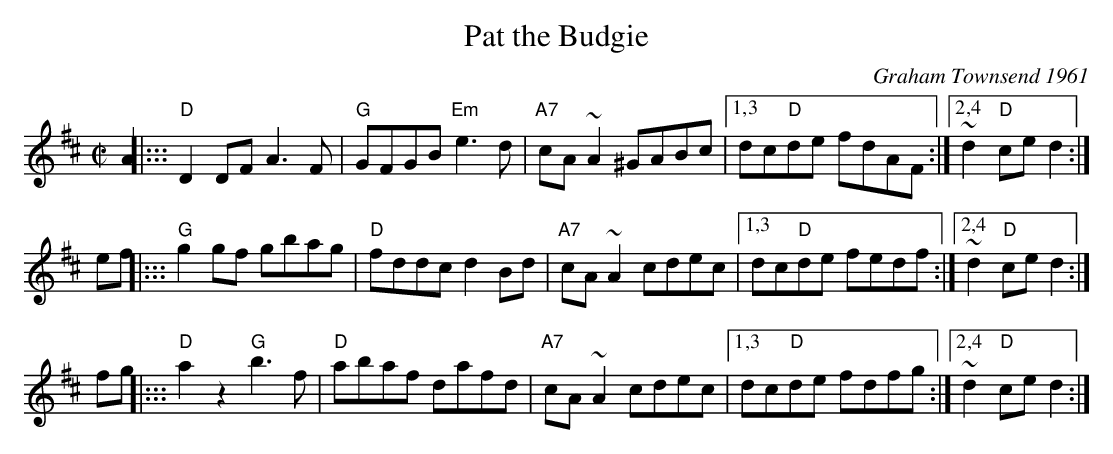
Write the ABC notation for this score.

X:1
T: Pat the Budgie
C: Graham Townsend 1961
M: C|
L: 1/8
K: D
A2 |::: "D"D2DF    A3F | "G"GFGB "Em"e3d | "A7"cA~A2 ^GABc |1,3 dc"D"de fdAF :|2,4 ~d2"D"ce d2 :|
ef |::: "G"g2gf   gbag | "D"fddc    d2Bd | "A7"cA~A2  cdec |1,3 dc"D"de fedf :|2,4 ~d2"D"ce d2 :|
fg |::: "D"a2z2 "G"b3f | "D"abaf    dafd | "A7"cA~A2  cdec |1,3 dc"D"de fdfg :|2,4 ~d2"D"ce d2 :|
